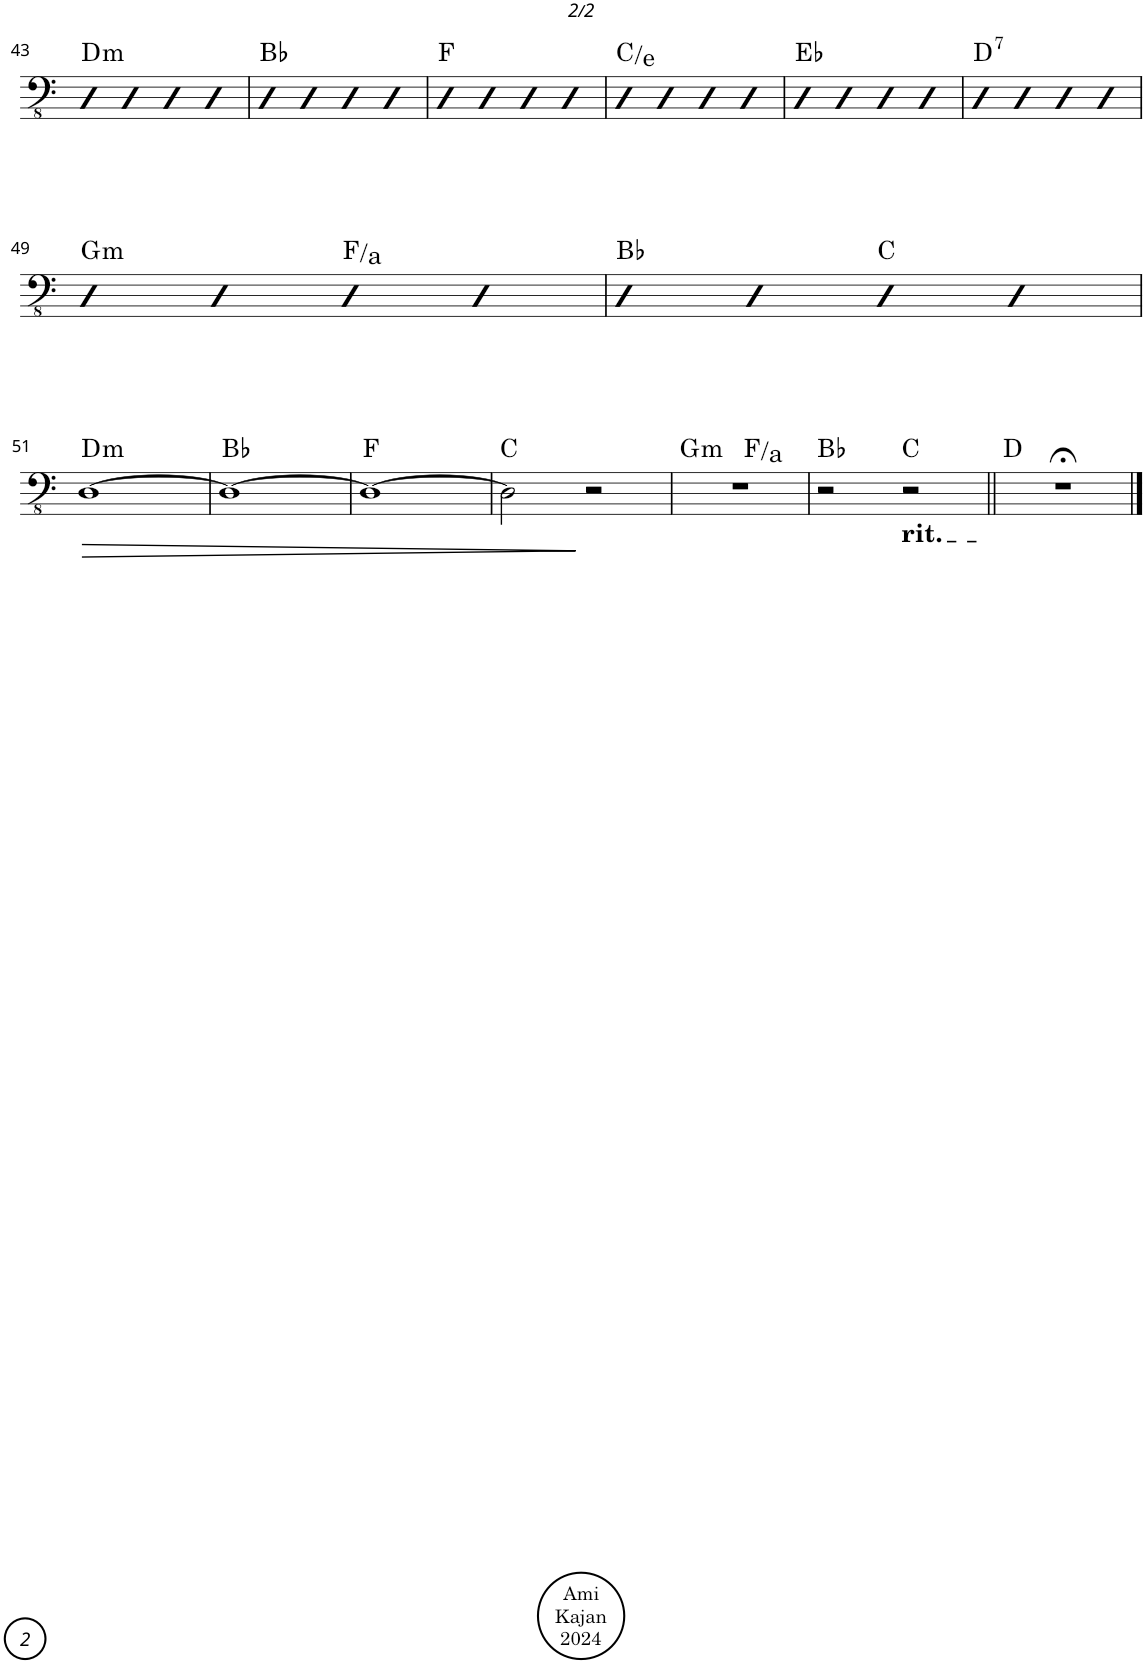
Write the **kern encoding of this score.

**kern	**dynam	**harte
*part1	*part1	*part1
*staff1	*staff1	*
*I"Acoustic Bass	*	*
*I'Bass	*	*
!!LO:PB:g=z
*clefFv4	*	*
*k[]	*	*
*M4/4	*	*
*met(c)	*	*
=43	=43	=43
!	!	!LO:H:kt=m
4DD	.	D:min
4DD	.	.
4DD	.	.
4DD	.	.
=44	=44	=44
4DD	.	Bb:maj
4DD	.	.
4DD	.	.
4DD	.	.
=45	=45	=45
4DD	.	F:maj
4DD	.	.
4DD	.	.
4DD	.	.
=46	=46	=46
4DD	.	C:maj/3
4DD	.	.
4DD	.	.
4DD	.	.
=47	=47	=47
4DD	.	Eb:maj
4DD	.	.
4DD	.	.
4DD	.	.
=48	=48	=48
!	!	!LO:H:kt=7
4DD	.	D:7
4DD	.	.
4DD	.	.
4DD	.	.
!!LO:LB:g=z
=49	=49	=49
!	!	!LO:H:kt=m
4DD	.	G:min
4DD	.	.
4DD	.	F:maj/3
4DD	.	.
=50	=50	=50
4DD	.	Bb:maj
4DD	.	.
4DD	.	C:maj
4DD	.	.
!!LO:LB:g=z
=51	=51	=51
!	!LO:HP:b	!LO:H:kt=m
[1DD	>	D:min
=52	=52	=52
1DD_	.	Bb:maj
=53	=53	=53
1DD_	.	F:maj
=54	=54	=54
2DD\]	.	C:maj
2r	]	.
=55	=55	=55
!	!	!LO:H:kt=m
*^	*	*
1r	2ryy	.	G:min
.	2ryy	.	F:maj/3
*v	*v	*	*
=56	=56	=56
2r	.	Bb:maj
!LO:TX:b:t=rit.	!	!
2r	.	C:maj
=57||	=57||	=57||
1r;<	.	D:maj
==	==	==
*-	*-	*-
